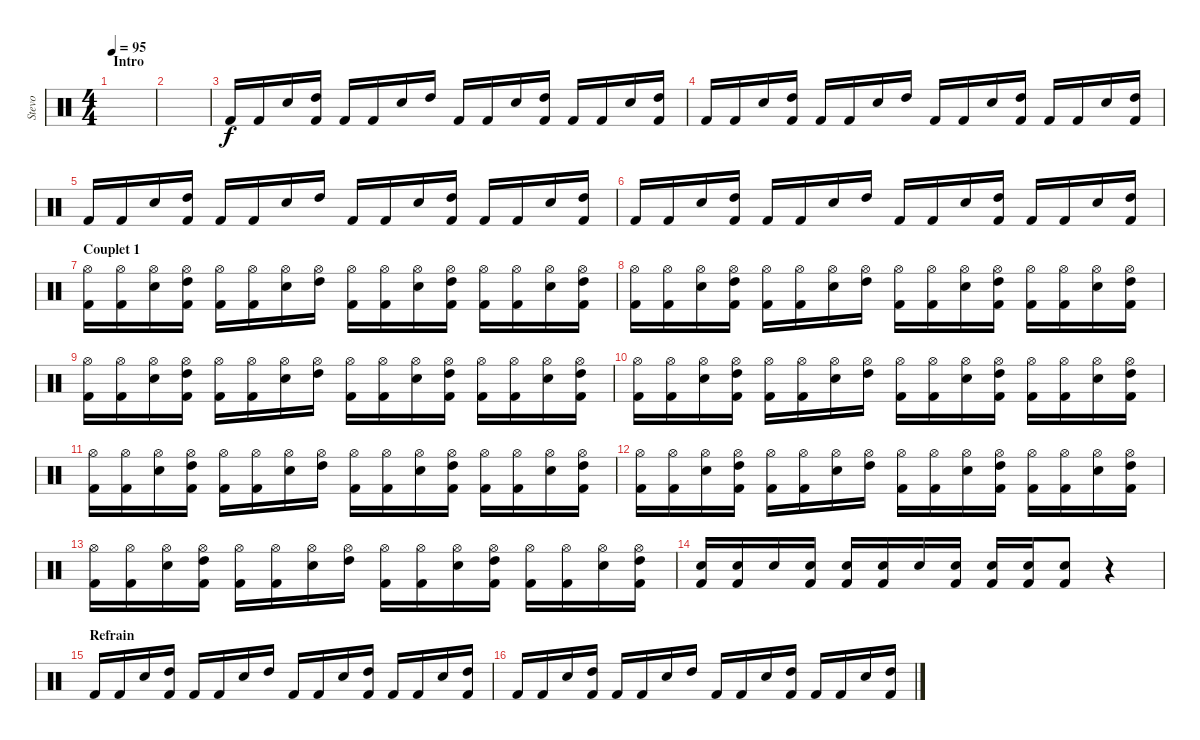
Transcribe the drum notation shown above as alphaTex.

\track ("Stevo" "Stevo") {instrument percussion}
\staff {score}
\articulation defaults
\ts (4 4)
\section ("" "Intro")
\tempo 95
\clef neutral
\ks c
|
|
"Kick (hit) 2".16 "Kick (hit) 2".16 "Electric Snare (hit)".16 ("High Tom (hit)" "Kick (hit) 2").16 "Kick (hit) 2".16 "Kick (hit) 2".16 "Electric Snare (hit)".16 "High Tom (hit)".16 "Kick (hit) 2".16 "Kick (hit) 2".16 "Electric Snare (hit)".16 ("High Tom (hit)" "Kick (hit) 2").16 "Kick (hit) 2".16 "Kick (hit) 2".16 "Electric Snare (hit)".16 ("High Tom (hit)" "Kick (hit) 2").16 |
"Kick (hit) 2".16 "Kick (hit) 2".16 "Electric Snare (hit)".16 ("High Tom (hit)" "Kick (hit) 2").16 "Kick (hit) 2".16 "Kick (hit) 2".16 "Electric Snare (hit)".16 "High Tom (hit)".16 "Kick (hit) 2".16 "Kick (hit) 2".16 "Electric Snare (hit)".16 ("High Tom (hit)" "Kick (hit) 2").16 "Kick (hit) 2".16 "Kick (hit) 2".16 "Electric Snare (hit)".16 ("High Tom (hit)" "Kick (hit) 2").16 |
"Kick (hit) 2".16 "Kick (hit) 2".16 "Electric Snare (hit)".16 ("High Tom (hit)" "Kick (hit) 2").16 "Kick (hit) 2".16 "Kick (hit) 2".16 "Electric Snare (hit)".16 "High Tom (hit)".16 "Kick (hit) 2".16 "Kick (hit) 2".16 "Electric Snare (hit)".16 ("High Tom (hit)" "Kick (hit) 2").16 "Kick (hit) 2".16 "Kick (hit) 2".16 "Electric Snare (hit)".16 ("High Tom (hit)" "Kick (hit) 2").16 |
"Kick (hit) 2".16 "Kick (hit) 2".16 "Electric Snare (hit)".16 ("High Tom (hit)" "Kick (hit) 2").16 "Kick (hit) 2".16 "Kick (hit) 2".16 "Electric Snare (hit)".16 "High Tom (hit)".16 "Kick (hit) 2".16 "Kick (hit) 2".16 "Electric Snare (hit)".16 ("High Tom (hit)" "Kick (hit) 2").16 "Kick (hit) 2".16 "Kick (hit) 2".16 "Electric Snare (hit)".16 ("High Tom (hit)" "Kick (hit) 2").16 |
\section ("" "Couplet 1")
("Hi-Hat (open)" "Kick (hit) 2").16 ("Hi-Hat (open)" "Kick (hit) 2").16 ("Hi-Hat (open)" "Electric Snare (hit)").16 ("Hi-Hat (open)" "High Tom (hit)" "Kick (hit) 2").16 ("Hi-Hat (open)" "Kick (hit) 2").16 ("Hi-Hat (open)" "Kick (hit) 2").16 ("Hi-Hat (open)" "Electric Snare (hit)").16 ("Hi-Hat (open)" "High Tom (hit)").16 ("Hi-Hat (open)" "Kick (hit) 2").16 ("Hi-Hat (open)" "Kick (hit) 2").16 ("Hi-Hat (open)" "Electric Snare (hit)").16 ("Hi-Hat (open)" "High Tom (hit)" "Kick (hit) 2").16 ("Hi-Hat (open)" "Kick (hit) 2").16 ("Hi-Hat (open)" "Kick (hit) 2").16 ("Hi-Hat (open)" "Electric Snare (hit)").16 ("Hi-Hat (open)" "High Tom (hit)" "Kick (hit) 2").16 |
("Hi-Hat (open)" "Kick (hit) 2").16 ("Hi-Hat (open)" "Kick (hit) 2").16 ("Hi-Hat (open)" "Electric Snare (hit)").16 ("Hi-Hat (open)" "High Tom (hit)" "Kick (hit) 2").16 ("Hi-Hat (open)" "Kick (hit) 2").16 ("Hi-Hat (open)" "Kick (hit) 2").16 ("Hi-Hat (open)" "Electric Snare (hit)").16 ("Hi-Hat (open)" "High Tom (hit)").16 ("Hi-Hat (open)" "Kick (hit) 2").16 ("Hi-Hat (open)" "Kick (hit) 2").16 ("Hi-Hat (open)" "Electric Snare (hit)").16 ("Hi-Hat (open)" "High Tom (hit)" "Kick (hit) 2").16 ("Hi-Hat (open)" "Kick (hit) 2").16 ("Hi-Hat (open)" "Kick (hit) 2").16 ("Hi-Hat (open)" "Electric Snare (hit)").16 ("Hi-Hat (open)" "High Tom (hit)" "Kick (hit) 2").16 |
("Hi-Hat (open)" "Kick (hit) 2").16 ("Hi-Hat (open)" "Kick (hit) 2").16 ("Hi-Hat (open)" "Electric Snare (hit)").16 ("Hi-Hat (open)" "High Tom (hit)" "Kick (hit) 2").16 ("Hi-Hat (open)" "Kick (hit) 2").16 ("Hi-Hat (open)" "Kick (hit) 2").16 ("Hi-Hat (open)" "Electric Snare (hit)").16 ("Hi-Hat (open)" "High Tom (hit)").16 ("Hi-Hat (open)" "Kick (hit) 2").16 ("Hi-Hat (open)" "Kick (hit) 2").16 ("Hi-Hat (open)" "Electric Snare (hit)").16 ("Hi-Hat (open)" "High Tom (hit)" "Kick (hit) 2").16 ("Hi-Hat (open)" "Kick (hit) 2").16 ("Hi-Hat (open)" "Kick (hit) 2").16 ("Hi-Hat (open)" "Electric Snare (hit)").16 ("Hi-Hat (open)" "High Tom (hit)" "Kick (hit) 2").16 |
("Hi-Hat (open)" "Kick (hit) 2").16 ("Hi-Hat (open)" "Kick (hit) 2").16 ("Hi-Hat (open)" "Electric Snare (hit)").16 ("Hi-Hat (open)" "High Tom (hit)" "Kick (hit) 2").16 ("Hi-Hat (open)" "Kick (hit) 2").16 ("Hi-Hat (open)" "Kick (hit) 2").16 ("Hi-Hat (open)" "Electric Snare (hit)").16 ("Hi-Hat (open)" "High Tom (hit)").16 ("Hi-Hat (open)" "Kick (hit) 2").16 ("Hi-Hat (open)" "Kick (hit) 2").16 ("Hi-Hat (open)" "Electric Snare (hit)").16 ("Hi-Hat (open)" "High Tom (hit)" "Kick (hit) 2").16 ("Hi-Hat (open)" "Kick (hit) 2").16 ("Hi-Hat (open)" "Kick (hit) 2").16 ("Hi-Hat (open)" "Electric Snare (hit)").16 ("Hi-Hat (open)" "High Tom (hit)" "Kick (hit) 2").16 |
("Hi-Hat (open)" "Kick (hit) 2").16 ("Hi-Hat (open)" "Kick (hit) 2").16 ("Hi-Hat (open)" "Electric Snare (hit)").16 ("Hi-Hat (open)" "High Tom (hit)" "Kick (hit) 2").16 ("Hi-Hat (open)" "Kick (hit) 2").16 ("Hi-Hat (open)" "Kick (hit) 2").16 ("Hi-Hat (open)" "Electric Snare (hit)").16 ("Hi-Hat (open)" "High Tom (hit)").16 ("Hi-Hat (open)" "Kick (hit) 2").16 ("Hi-Hat (open)" "Kick (hit) 2").16 ("Hi-Hat (open)" "Electric Snare (hit)").16 ("Hi-Hat (open)" "High Tom (hit)" "Kick (hit) 2").16 ("Hi-Hat (open)" "Kick (hit) 2").16 ("Hi-Hat (open)" "Kick (hit) 2").16 ("Hi-Hat (open)" "Electric Snare (hit)").16 ("Hi-Hat (open)" "High Tom (hit)" "Kick (hit) 2").16 |
("Hi-Hat (open)" "Kick (hit) 2").16 ("Hi-Hat (open)" "Kick (hit) 2").16 ("Hi-Hat (open)" "Electric Snare (hit)").16 ("Hi-Hat (open)" "High Tom (hit)" "Kick (hit) 2").16 ("Hi-Hat (open)" "Kick (hit) 2").16 ("Hi-Hat (open)" "Kick (hit) 2").16 ("Hi-Hat (open)" "Electric Snare (hit)").16 ("Hi-Hat (open)" "High Tom (hit)").16 ("Hi-Hat (open)" "Kick (hit) 2").16 ("Hi-Hat (open)" "Kick (hit) 2").16 ("Hi-Hat (open)" "Electric Snare (hit)").16 ("Hi-Hat (open)" "High Tom (hit)" "Kick (hit) 2").16 ("Hi-Hat (open)" "Kick (hit) 2").16 ("Hi-Hat (open)" "Kick (hit) 2").16 ("Hi-Hat (open)" "Electric Snare (hit)").16 ("Hi-Hat (open)" "High Tom (hit)" "Kick (hit) 2").16 |
("Hi-Hat (open)" "Kick (hit) 2").16 ("Hi-Hat (open)" "Kick (hit) 2").16 ("Hi-Hat (open)" "Electric Snare (hit)").16 ("Hi-Hat (open)" "High Tom (hit)" "Kick (hit) 2").16 ("Hi-Hat (open)" "Kick (hit) 2").16 ("Hi-Hat (open)" "Kick (hit) 2").16 ("Hi-Hat (open)" "Electric Snare (hit)").16 ("Hi-Hat (open)" "High Tom (hit)").16 ("Hi-Hat (open)" "Kick (hit) 2").16 ("Hi-Hat (open)" "Kick (hit) 2").16 ("Hi-Hat (open)" "Electric Snare (hit)").16 ("Hi-Hat (open)" "High Tom (hit)" "Kick (hit) 2").16 ("Hi-Hat (open)" "Kick (hit) 2").16 ("Hi-Hat (open)" "Kick (hit) 2").16 ("Hi-Hat (open)" "Electric Snare (hit)").16 ("Hi-Hat (open)" "High Tom (hit)" "Kick (hit) 2").16 |
("Electric Snare (hit)" "Kick (hit) 2").16 ("Electric Snare (hit)" "Kick (hit) 2").16 "Electric Snare (hit)".16 ("Electric Snare (hit)" "Kick (hit) 2").16 ("Electric Snare (hit)" "Kick (hit) 2").16 ("Electric Snare (hit)" "Kick (hit) 2").16 "Electric Snare (hit)".16 ("Electric Snare (hit)" "Kick (hit) 2").16 ("Electric Snare (hit)" "Kick (hit) 2").16 ("Electric Snare (hit)" "Kick (hit) 2").16 ("Electric Snare (hit)" "Kick (hit) 2").8 r.4 |
\section ("" "Refrain")
"Kick (hit) 2".16 "Kick (hit) 2".16 "Electric Snare (hit)".16 ("High Tom (hit)" "Kick (hit) 2").16 "Kick (hit) 2".16 "Kick (hit) 2".16 "Electric Snare (hit)".16 "High Tom (hit)".16 "Kick (hit) 2".16 "Kick (hit) 2".16 "Electric Snare (hit)".16 ("High Tom (hit)" "Kick (hit) 2").16 "Kick (hit) 2".16 "Kick (hit) 2".16 "Electric Snare (hit)".16 ("High Tom (hit)" "Kick (hit) 2").16 |
"Kick (hit) 2".16 "Kick (hit) 2".16 "Electric Snare (hit)".16 ("High Tom (hit)" "Kick (hit) 2").16 "Kick (hit) 2".16 "Kick (hit) 2".16 "Electric Snare (hit)".16 "High Tom (hit)".16 "Kick (hit) 2".16 "Kick (hit) 2".16 "Electric Snare (hit)".16 ("High Tom (hit)" "Kick (hit) 2").16 "Kick (hit) 2".16 "Kick (hit) 2".16 "Electric Snare (hit)".16 ("High Tom (hit)" "Kick (hit) 2").16
